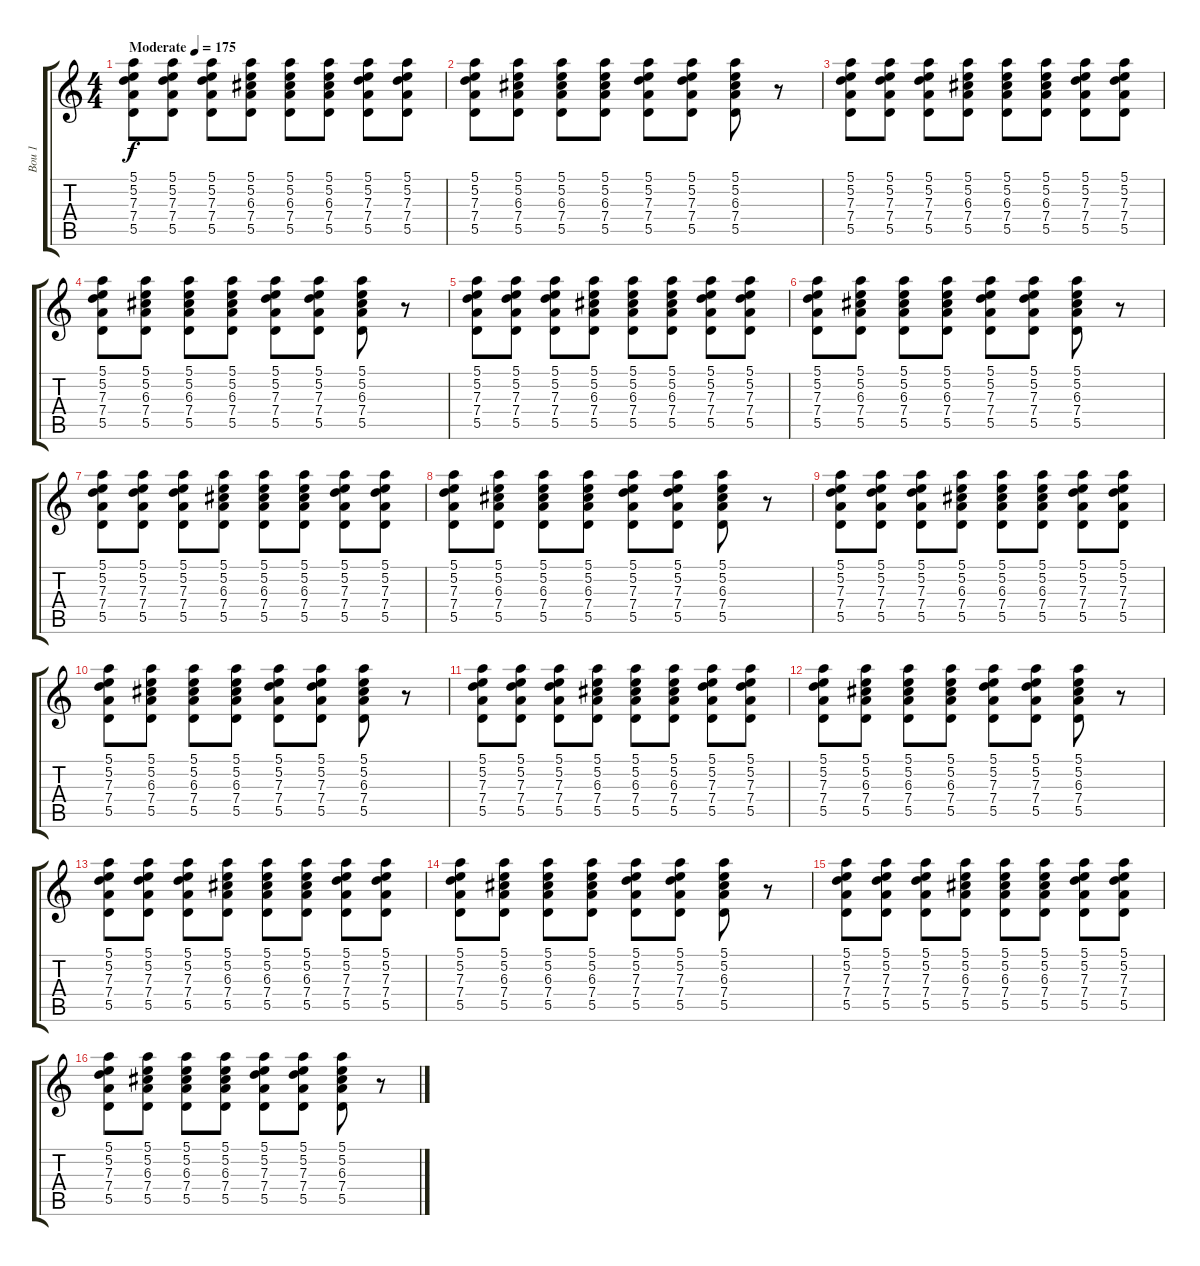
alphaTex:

\track ("Bou 1" "Bou 1") {instrument distortionguitar}
\staff {score tabs}
\tuning (E4 B3 G3 D3 A2 E2) {hide}
\ts (4 4)
\tempo (175 "Moderate")
\clef g2
\ks c
(5.1 5.2 7.3 7.4 5.5).8{dy f balance 16 instrument distortionguitar} (5.1 5.2 7.3 7.4 5.5).8 (5.1 5.2 7.3 7.4 5.5).8 (5.1 5.2 6.3 7.4 5.5).8 (5.1 5.2 6.3 7.4 5.5).8 (5.1 5.2 6.3 7.4 5.5).8 (5.1 5.2 7.3 7.4 5.5).8 (5.1 5.2 7.3 7.4 5.5).8 |
(5.1 5.2 7.3 7.4 5.5).8 (5.1 5.2 6.3 7.4 5.5).8 (5.1 5.2 6.3 7.4 5.5).8 (5.1 5.2 6.3 7.4 5.5).8 (5.1 5.2 7.3 7.4 5.5).8 (5.1 5.2 7.3 7.4 5.5).8 (5.1 5.2 6.3 7.4 5.5).8 r.8 |
(5.1 5.2 7.3 7.4 5.5).8{balance 0} (5.1 5.2 7.3 7.4 5.5).8 (5.1 5.2 7.3 7.4 5.5).8 (5.1 5.2 6.3 7.4 5.5).8 (5.1 5.2 6.3 7.4 5.5).8 (5.1 5.2 6.3 7.4 5.5).8 (5.1 5.2 7.3 7.4 5.5).8 (5.1 5.2 7.3 7.4 5.5).8 |
(5.1 5.2 7.3 7.4 5.5).8 (5.1 5.2 6.3 7.4 5.5).8 (5.1 5.2 6.3 7.4 5.5).8 (5.1 5.2 6.3 7.4 5.5).8 (5.1 5.2 7.3 7.4 5.5).8 (5.1 5.2 7.3 7.4 5.5).8 (5.1 5.2 6.3 7.4 5.5).8 r.8 |
(5.1 5.2 7.3 7.4 5.5).8{volume 11 balance 14} (5.1 5.2 7.3 7.4 5.5).8 (5.1 5.2 7.3 7.4 5.5).8 (5.1 5.2 6.3 7.4 5.5).8 (5.1 5.2 6.3 7.4 5.5).8 (5.1 5.2 6.3 7.4 5.5).8 (5.1 5.2 7.3 7.4 5.5).8 (5.1 5.2 7.3 7.4 5.5).8 |
(5.1 5.2 7.3 7.4 5.5).8 (5.1 5.2 6.3 7.4 5.5).8 (5.1 5.2 6.3 7.4 5.5).8 (5.1 5.2 6.3 7.4 5.5).8 (5.1 5.2 7.3 7.4 5.5).8 (5.1 5.2 7.3 7.4 5.5).8 (5.1 5.2 6.3 7.4 5.5).8 r.8 |
(5.1 5.2 7.3 7.4 5.5).8 (5.1 5.2 7.3 7.4 5.5).8 (5.1 5.2 7.3 7.4 5.5).8 (5.1 5.2 6.3 7.4 5.5).8 (5.1 5.2 6.3 7.4 5.5).8 (5.1 5.2 6.3 7.4 5.5).8 (5.1 5.2 7.3 7.4 5.5).8 (5.1 5.2 7.3 7.4 5.5).8 |
(5.1 5.2 7.3 7.4 5.5).8 (5.1 5.2 6.3 7.4 5.5).8 (5.1 5.2 6.3 7.4 5.5).8 (5.1 5.2 6.3 7.4 5.5).8 (5.1 5.2 7.3 7.4 5.5).8 (5.1 5.2 7.3 7.4 5.5).8 (5.1 5.2 6.3 7.4 5.5).8 r.8 |
(5.1 5.2 7.3 7.4 5.5).8 (5.1 5.2 7.3 7.4 5.5).8 (5.1 5.2 7.3 7.4 5.5).8 (5.1 5.2 6.3 7.4 5.5).8 (5.1 5.2 6.3 7.4 5.5).8 (5.1 5.2 6.3 7.4 5.5).8 (5.1 5.2 7.3 7.4 5.5).8 (5.1 5.2 7.3 7.4 5.5).8 |
(5.1 5.2 7.3 7.4 5.5).8 (5.1 5.2 6.3 7.4 5.5).8 (5.1 5.2 6.3 7.4 5.5).8 (5.1 5.2 6.3 7.4 5.5).8 (5.1 5.2 7.3 7.4 5.5).8 (5.1 5.2 7.3 7.4 5.5).8 (5.1 5.2 6.3 7.4 5.5).8 r.8 |
(5.1 5.2 7.3 7.4 5.5).8 (5.1 5.2 7.3 7.4 5.5).8 (5.1 5.2 7.3 7.4 5.5).8 (5.1 5.2 6.3 7.4 5.5).8 (5.1 5.2 6.3 7.4 5.5).8 (5.1 5.2 6.3 7.4 5.5).8 (5.1 5.2 7.3 7.4 5.5).8 (5.1 5.2 7.3 7.4 5.5).8 |
(5.1 5.2 7.3 7.4 5.5).8 (5.1 5.2 6.3 7.4 5.5).8 (5.1 5.2 6.3 7.4 5.5).8 (5.1 5.2 6.3 7.4 5.5).8 (5.1 5.2 7.3 7.4 5.5).8 (5.1 5.2 7.3 7.4 5.5).8 (5.1 5.2 6.3 7.4 5.5).8 r.8 |
(5.1 5.2 7.3 7.4 5.5).8 (5.1 5.2 7.3 7.4 5.5).8 (5.1 5.2 7.3 7.4 5.5).8 (5.1 5.2 6.3 7.4 5.5).8 (5.1 5.2 6.3 7.4 5.5).8 (5.1 5.2 6.3 7.4 5.5).8 (5.1 5.2 7.3 7.4 5.5).8 (5.1 5.2 7.3 7.4 5.5).8 |
(5.1 5.2 7.3 7.4 5.5).8 (5.1 5.2 6.3 7.4 5.5).8 (5.1 5.2 6.3 7.4 5.5).8 (5.1 5.2 6.3 7.4 5.5).8 (5.1 5.2 7.3 7.4 5.5).8 (5.1 5.2 7.3 7.4 5.5).8 (5.1 5.2 6.3 7.4 5.5).8 r.8 |
(5.1 5.2 7.3 7.4 5.5).8 (5.1 5.2 7.3 7.4 5.5).8 (5.1 5.2 7.3 7.4 5.5).8 (5.1 5.2 6.3 7.4 5.5).8 (5.1 5.2 6.3 7.4 5.5).8 (5.1 5.2 6.3 7.4 5.5).8 (5.1 5.2 7.3 7.4 5.5).8 (5.1 5.2 7.3 7.4 5.5).8 |
(5.1 5.2 7.3 7.4 5.5).8 (5.1 5.2 6.3 7.4 5.5).8 (5.1 5.2 6.3 7.4 5.5).8 (5.1 5.2 6.3 7.4 5.5).8 (5.1 5.2 7.3 7.4 5.5).8 (5.1 5.2 7.3 7.4 5.5).8 (5.1 5.2 6.3 7.4 5.5).8 r.8
